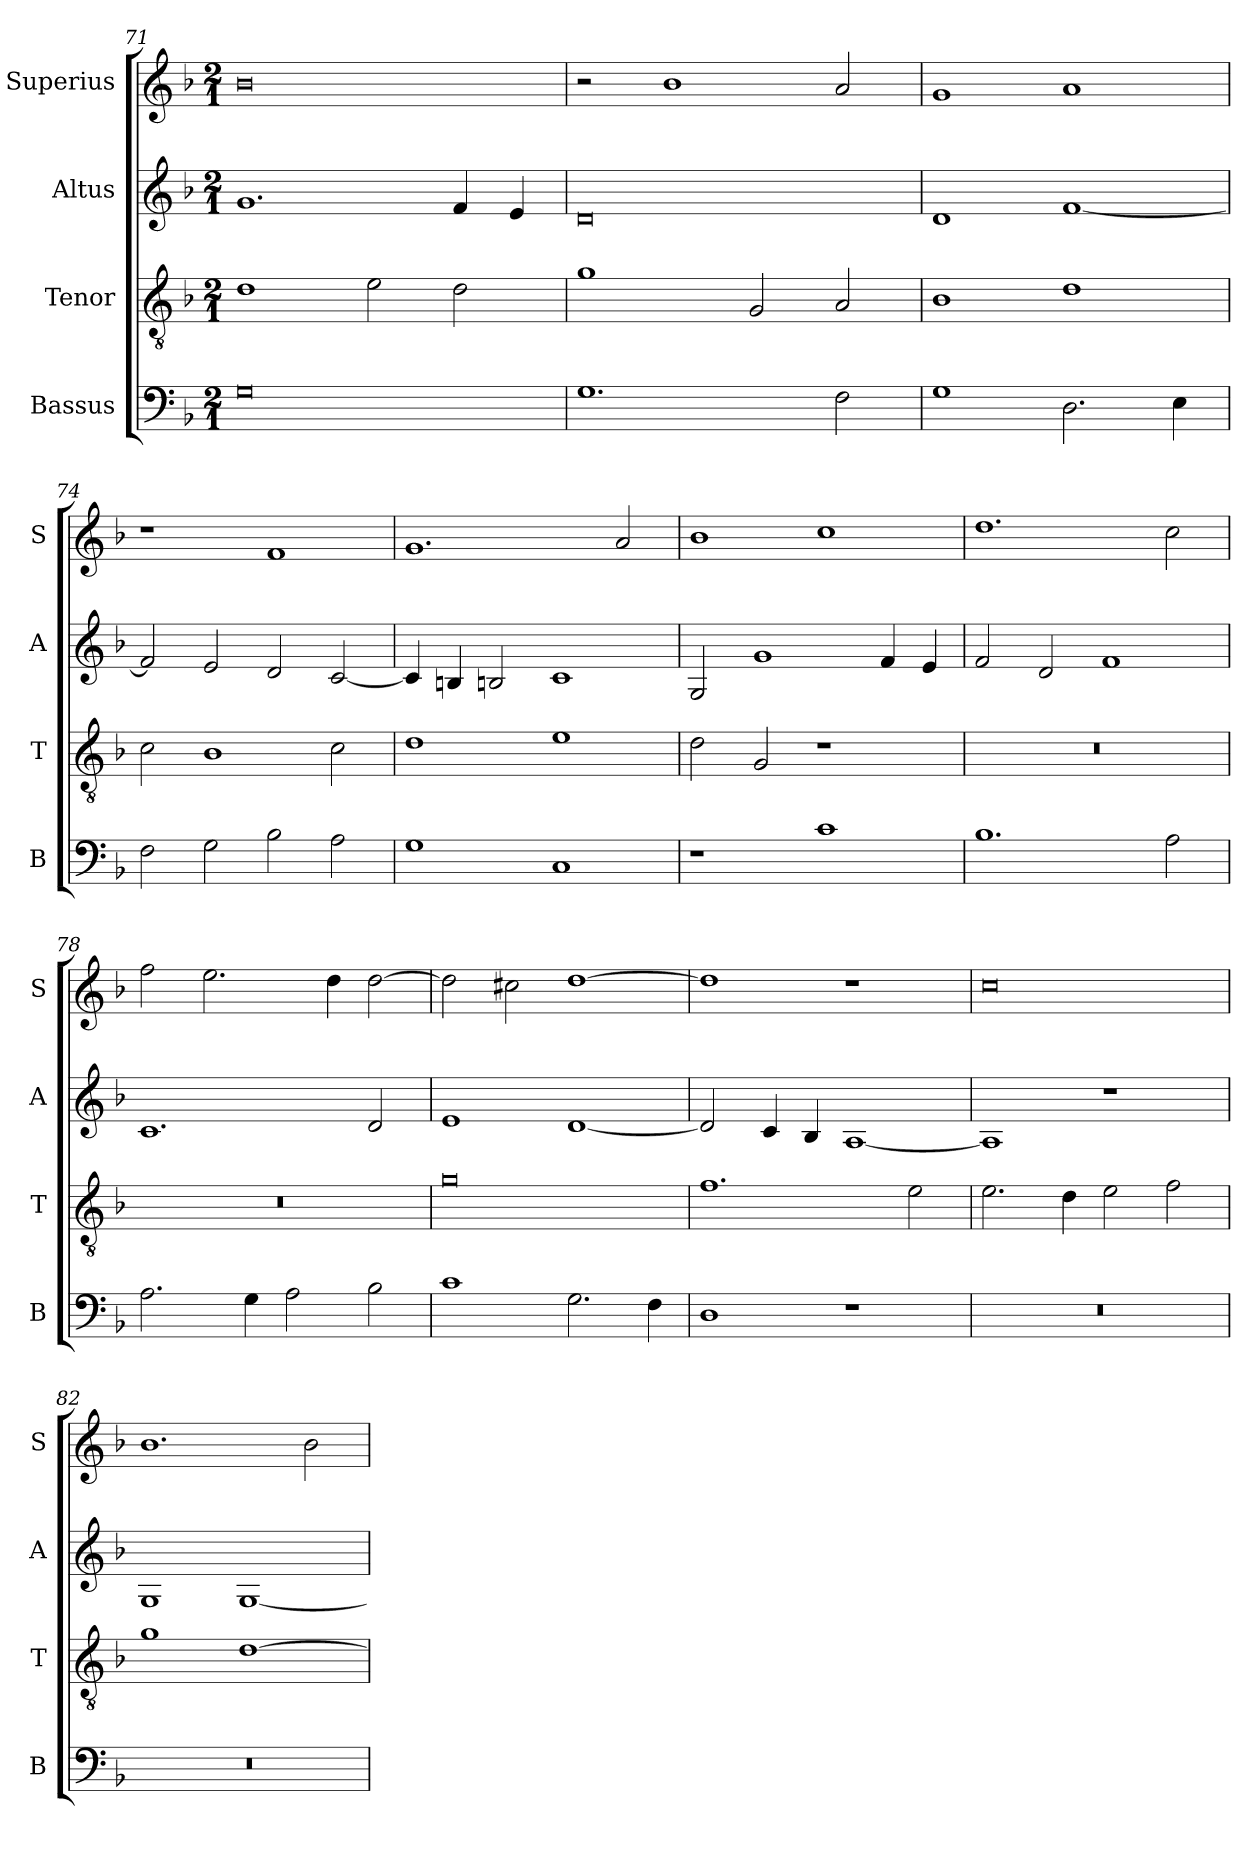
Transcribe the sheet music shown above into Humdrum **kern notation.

**kern	**kern	**kern	**kern
*part4	*part3	*part2	*part1
*staff4	*staff3	*staff2	*staff1
*I"Bassus	*I"Tenor	*I"Altus	*I"Superius
*I'B	*I'T	*I'A	*I'S
*clefF4	*clefGv2	*clefG2	*clefG2
*k[b-]	*k[b-]	*k[b-]	*k[b-]
*F:	*F:	*F:	*F:
*M2/1	*M2/1	*M2/1	*M2/1
=71	=71	=71	=71
0G	1d	1.g	0b-
.	2e	.	.
.	2d	4f	.
.	.	4e	.
=72	=72	=72	=72
1.G	1g	0d	2r
.	.	.	1b-
.	2G	.	.
2F	2A	.	2a
=73	=73	=73	=73
1G	1B-	1d	1g
2.D	1d	[1f	1a
4E	.	.	.
=74	=74	=74	=74
2F	2c	2f]	1r
2G	1B-	2e	.
2B-	.	2d	1f
2A	2c	[2c	.
=75	=75	=75	=75
1G	1d	4c]	1.g
.	.	4Bn	.
.	.	2Bn	.
1C	1e	1c	.
.	.	.	2a
=76	=76	=76	=76
1r	2d	2G	1b-
.	2G	1g	.
1c	1r	.	1cc
.	.	4f	.
.	.	4e	.
=77	=77	=77	=77
1.B-	0r	2f	1.dd
.	.	2d	.
.	.	1f	.
2A	.	.	2cc
=78	=78	=78	=78
2.A	0r	1.c	2ff
.	.	.	2.ee
4G	.	.	.
2A	.	.	.
.	.	.	4dd
2B-	.	2d	[2dd
=79	=79	=79	=79
1c	0g	1e	2dd]
.	.	.	2cc#X
2.G	.	[1d	[1dd
4F	.	.	.
=80	=80	=80	=80
1D	1.f	2d]	1dd]
.	.	4c	.
.	.	4B-	.
1r	.	[1A	1r
.	2e	.	.
=81	=81	=81	=81
0r	2.e	1A]	0cc
.	4d	.	.
.	2e	1r	.
.	2f	.	.
=82	=82	=82	=82
0r	1g	1G	1.b-
.	[1d	[1G	.
.	.	.	2b-
=	=	=	=
*-	*-	*-	*-
